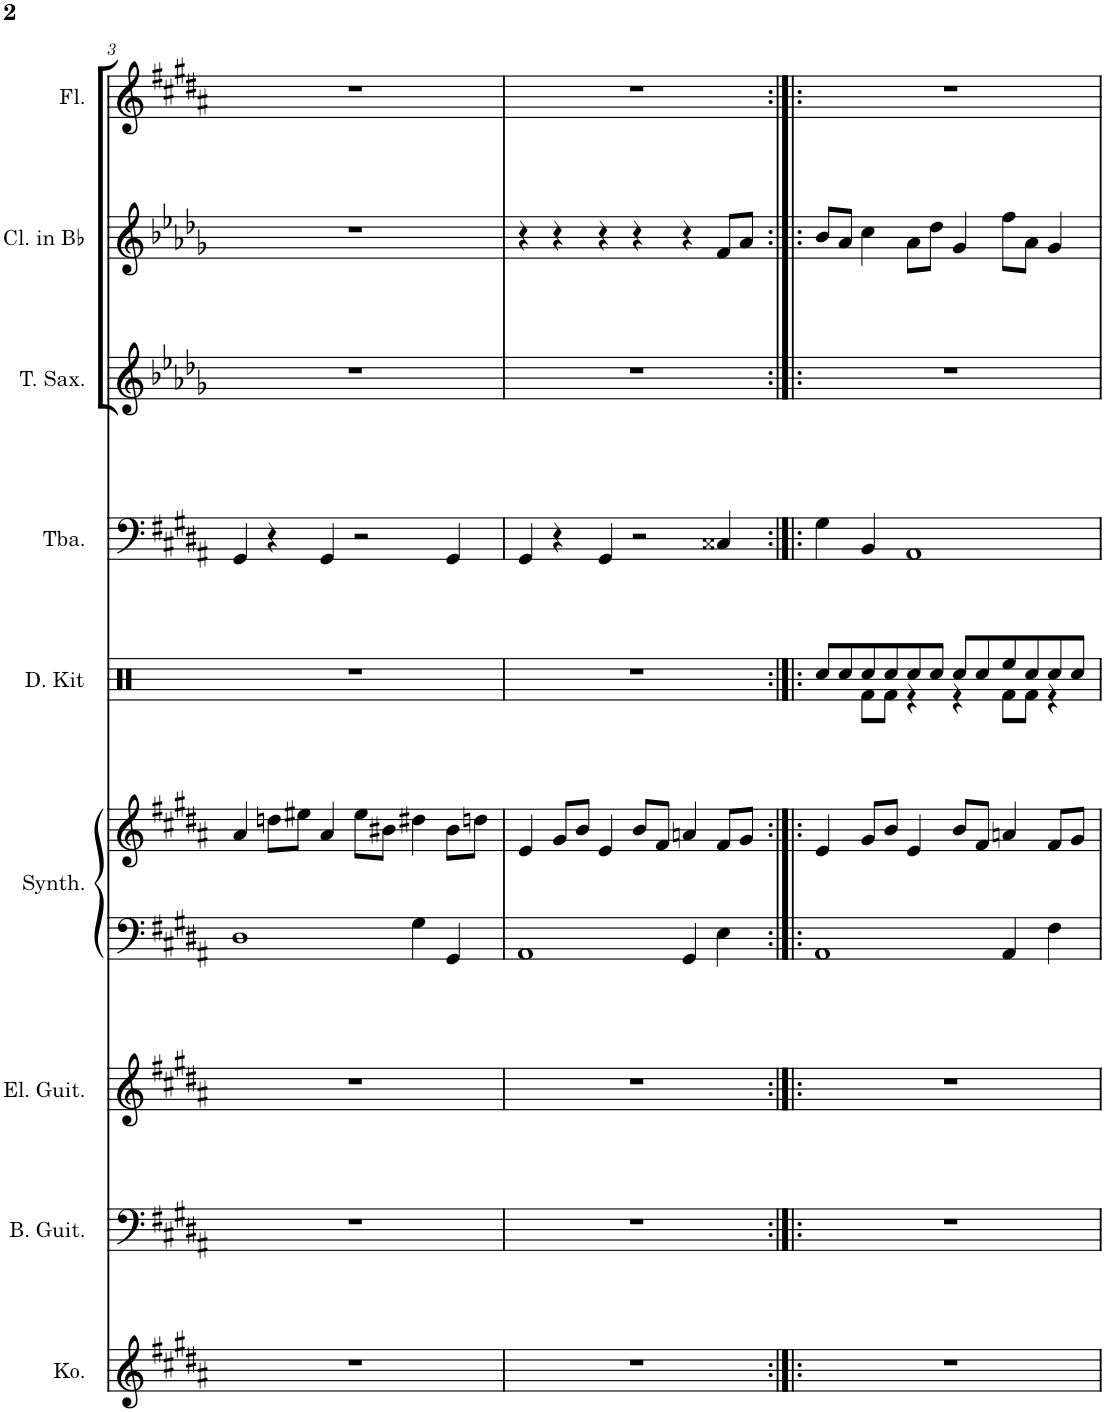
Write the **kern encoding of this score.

**kern	**kern	**kern	**kern	**kern	**kern	**kern	**kern	**kern	**kern
*part9	*part8	*part7	*part6	*part6	*part5	*part4	*part3	*part2	*part1
*staff10	*staff9	*staff8	*staff7	*staff6	*staff5	*staff4	*staff3	*staff2	*staff1
*I"Koto	*I"Bass Guitar	*I"Electric Guitar	*I"Crystal Synthesizer	*	*I"Drum Kit	*I"Tuba	*I"Tenor Saxophone	*I"Clarinet in Bb	*I"Flute
*I'Ko.	*I'B. Guit.	*I'El. Guit.	*I'Synth.	*	*I'D. Kit	*I'Tba.	*I'T. Sax.	*I'Cl. in Bb	*I'Fl.
!!LO:PB:g=z
*clefG2	*clefF4	*clefG2	*clefF4	*clefG2	*clefX	*clefF4	*clefG2	*clefG2	*clefG2
*	*Trd7c12	*Trd7c12	*	*	*	*	*Trd8c14	*Trd1c2	*
*k[f#c#g#d#a#]	*k[f#c#g#d#a#]	*k[f#c#g#d#a#]	*k[f#c#g#d#a#]	*k[f#c#g#d#a#]	*k[]	*k[f#c#g#d#a#]	*k[b-e-a-d-g-]	*k[b-e-a-d-g-]	*k[f#c#g#d#a#]
*M6/4	*M6/4	*M6/4	*M6/4	*M6/4	*M6/4	*M6/4	*M6/4	*M6/4	*M6/4
=3	=3	=3	=3	=3	=3	=3	=3	=3	=3
1.r	1.r	1.r	1D#	4a#/	1.r	4GG#/	1.r	1.r	1.r
.	.	.	.	8ddn\L	.	4r	.	.	.
.	.	.	.	8ee#X\J	.	.	.	.	.
.	.	.	.	4a#/	.	4GG#/	.	.	.
.	.	.	.	8ee#\L	.	2r	.	.	.
.	.	.	.	8b#X\J	.	.	.	.	.
.	.	.	4G#\	4dd#X\	.	.	.	.	.
.	.	.	4GG#/	8b#\L	.	4GG#/	.	.	.
.	.	.	.	8ddn\J	.	.	.	.	.
=4	=4	=4	=4	=4	=4	=4	=4	=4	=4
1.r	1.r	1.r	1AA#	4e/	1.r	4GG#/	1.r	4r	1.r
.	.	.	.	8g#/L	.	4r	.	4r	.
.	.	.	.	8b/J	.	.	.	.	.
.	.	.	.	4e/	.	4GG#/	.	4r	.
.	.	.	.	8b/L	.	2r	.	4r	.
.	.	.	.	8f#/J	.	.	.	.	.
.	.	.	4GG#/	4an/	.	.	.	4r	.
.	.	.	4E\	8f#/L	.	4C##X/	.	8f/L	.
.	.	.	.	8g#/J	.	.	.	8a-/J	.
=5:|!|:	=5:|!|:	=5:|!|:	=5:|!|:	=5:|!|:	=5:|!|:	=5:|!|:	=5:|!|:	=5:|!|:	=5:|!|:
*	*	*	*	*	*^	*	*	*	*
1.r	1.r	1.r	1AA#	4e/	8Rcc/L	4ryy	4G#\	1.r	8b-/L	1.r
.	.	.	.	.	8Rcc/	.	.	.	8a-/J	.
.	.	.	.	8g#/L	8Rcc/	8Rf\L	4BB/	.	4cc\	.
.	.	.	.	8b/J	8Rcc/	8Rf\J	.	.	.	.
.	.	.	.	4e/	8Rcc/	4r	1AA#	.	8a-\L	.
.	.	.	.	.	8Rcc/J	.	.	.	8dd-\J	.
.	.	.	.	8b/L	8Rcc/L	4r	.	.	4g-/	.
.	.	.	.	8f#/J	8Rcc/	.	.	.	.	.
.	.	.	4AA#/	4an/	8Ree/	8Rf\L	.	.	8ff\L	.
.	.	.	.	.	8Rcc/	8Rf\J	.	.	8a-\J	.
.	.	.	4F#\	8f#/L	8Rcc/	4r	.	.	4g-/	.
.	.	.	.	8g#/J	8Rcc/J	.	.	.	.	.
*	*	*	*	*	*v	*v	*	*	*	*
=	=	=	=	=	=	=	=	=	=
*-	*-	*-	*-	*-	*-	*-	*-	*-	*-
